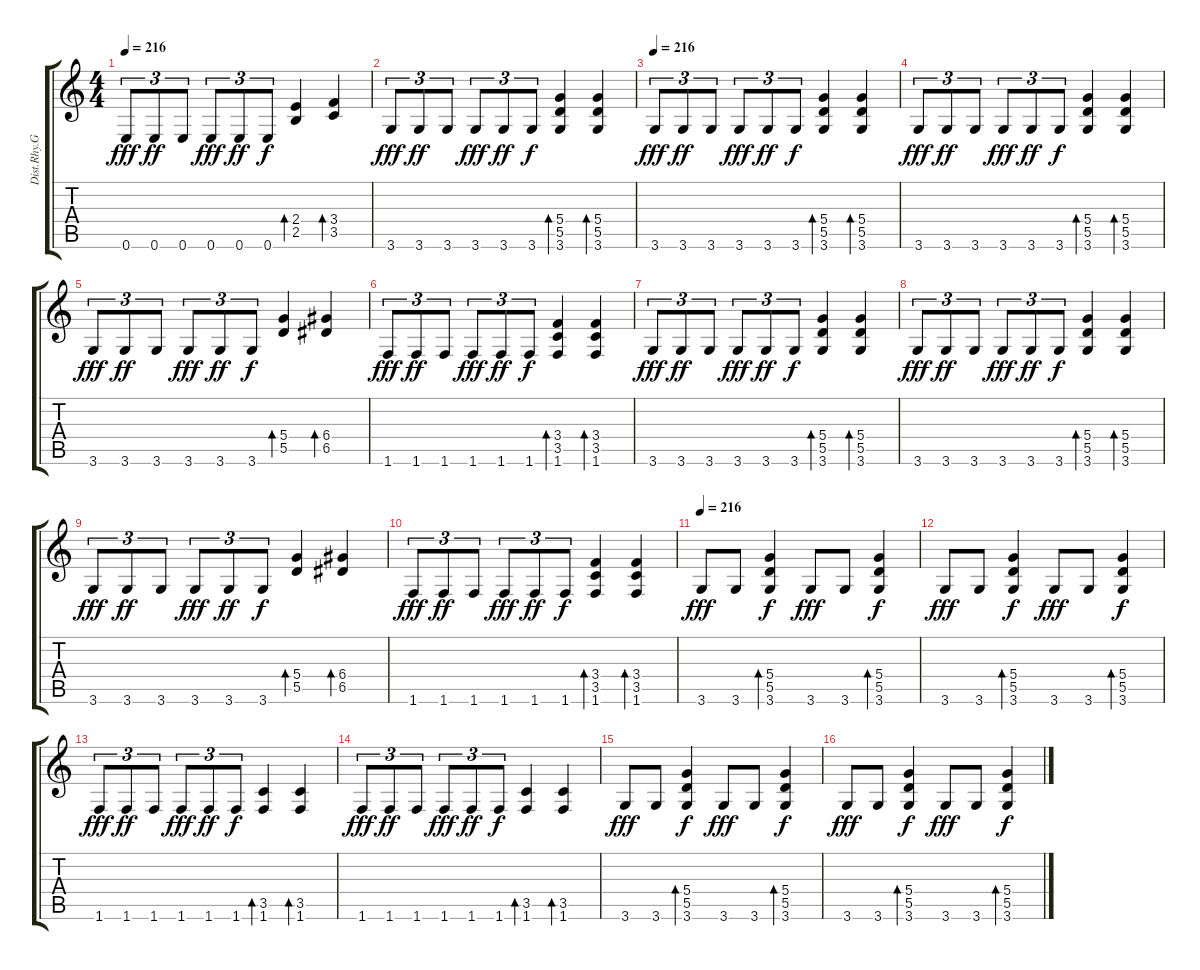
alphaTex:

\track ("Dist.Rhy.Gtr.2" "Dist.Rhy.G") {instrument distortionguitar}
\staff {score tabs}
\tuning (E4 B3 G3 D3 A2 E2) {hide}
\ts (4 4)
\tempo 216
\clef g2
\ks c
0.6.8{tu (3 2) dy fff} 0.6.8{tu (3 2) dy ff} 0.6.8{tu (3 2)} 0.6.8{tu (3 2) dy fff} 0.6.8{tu (3 2) dy ff} 0.6.8{tu (3 2) dy f} (2.4 2.5).4{bd 30} (3.4 3.5).4{bd 30} |
3.6.8{tu (3 2) dy fff} 3.6.8{tu (3 2) dy ff} 3.6.8{tu (3 2)} 3.6.8{tu (3 2) dy fff} 3.6.8{tu (3 2) dy ff} 3.6.8{tu (3 2) dy f} (5.4 5.5 3.6).4{bd 30} (5.4 5.5 3.6).4{bd 30} |
\tempo 216
3.6.8{tu (3 2) dy fff} 3.6.8{tu (3 2) dy ff} 3.6.8{tu (3 2)} 3.6.8{tu (3 2) dy fff} 3.6.8{tu (3 2) dy ff} 3.6.8{tu (3 2) dy f} (5.4 5.5 3.6).4{bd 30} (5.4 5.5 3.6).4{bd 30} |
3.6.8{tu (3 2) dy fff} 3.6.8{tu (3 2) dy ff} 3.6.8{tu (3 2)} 3.6.8{tu (3 2) dy fff} 3.6.8{tu (3 2) dy ff} 3.6.8{tu (3 2) dy f} (5.4 5.5 3.6).4{bd 30} (5.4 5.5 3.6).4{bd 30} |
3.6.8{tu (3 2) dy fff} 3.6.8{tu (3 2) dy ff} 3.6.8{tu (3 2)} 3.6.8{tu (3 2) dy fff} 3.6.8{tu (3 2) dy ff} 3.6.8{tu (3 2) dy f} (5.4 5.5).4{bd 30} (6.4 6.5).4{bd 30} |
1.6.8{tu (3 2) dy fff} 1.6.8{tu (3 2) dy ff} 1.6.8{tu (3 2)} 1.6.8{tu (3 2) dy fff} 1.6.8{tu (3 2) dy ff} 1.6.8{tu (3 2) dy f} (3.4 3.5 1.6).4{bd 30} (3.4 3.5 1.6).4{bd 30} |
3.6.8{tu (3 2) dy fff} 3.6.8{tu (3 2) dy ff} 3.6.8{tu (3 2)} 3.6.8{tu (3 2) dy fff} 3.6.8{tu (3 2) dy ff} 3.6.8{tu (3 2) dy f} (5.4 5.5 3.6).4{bd 30} (5.4 5.5 3.6).4{bd 30} |
3.6.8{tu (3 2) dy fff} 3.6.8{tu (3 2) dy ff} 3.6.8{tu (3 2)} 3.6.8{tu (3 2) dy fff} 3.6.8{tu (3 2) dy ff} 3.6.8{tu (3 2) dy f} (5.4 5.5 3.6).4{bd 30} (5.4 5.5 3.6).4{bd 30} |
3.6.8{tu (3 2) dy fff} 3.6.8{tu (3 2) dy ff} 3.6.8{tu (3 2)} 3.6.8{tu (3 2) dy fff} 3.6.8{tu (3 2) dy ff} 3.6.8{tu (3 2) dy f} (5.4 5.5).4{bd 30} (6.4 6.5).4{bd 30} |
1.6.8{tu (3 2) dy fff} 1.6.8{tu (3 2) dy ff} 1.6.8{tu (3 2)} 1.6.8{tu (3 2) dy fff} 1.6.8{tu (3 2) dy ff} 1.6.8{tu (3 2) dy f} (3.4 3.5 1.6).4{bd 30} (3.4 3.5 1.6).4{bd 30} |
\tempo 216
3.6.8{dy fff} 3.6.8 (5.4 5.5 3.6).4{bd 30 dy f} 3.6.8{dy fff} 3.6.8 (5.4 5.5 3.6).4{bd 30 dy f} |
3.6.8{dy fff} 3.6.8 (5.4 5.5 3.6).4{bd 30 dy f} 3.6.8{dy fff} 3.6.8 (5.4 5.5 3.6).4{bd 30 dy f} |
1.6.8{tu (3 2) dy fff} 1.6.8{tu (3 2) dy ff} 1.6.8{tu (3 2)} 1.6.8{tu (3 2) dy fff} 1.6.8{tu (3 2) dy ff} 1.6.8{tu (3 2) dy f} (3.5 1.6).4{bd 30} (3.5 1.6).4{bd 30} |
1.6.8{tu (3 2) dy fff} 1.6.8{tu (3 2) dy ff} 1.6.8{tu (3 2)} 1.6.8{tu (3 2) dy fff} 1.6.8{tu (3 2) dy ff} 1.6.8{tu (3 2) dy f} (3.5 1.6).4{bd 30} (3.5 1.6).4{bd 30} |
3.6.8{dy fff} 3.6.8 (5.4 5.5 3.6).4{bd 30 dy f} 3.6.8{dy fff} 3.6.8 (5.4 5.5 3.6).4{bd 30 dy f} |
3.6.8{dy fff} 3.6.8 (5.4 5.5 3.6).4{bd 30 dy f} 3.6.8{dy fff} 3.6.8 (5.4 5.5 3.6).4{bd 30 dy f}
